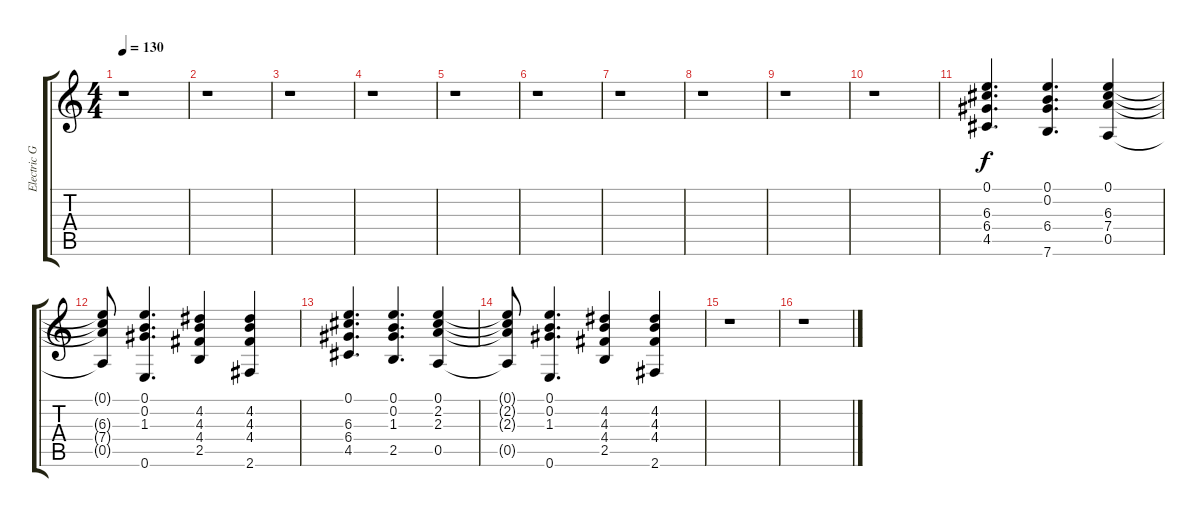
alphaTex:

\track ("Electric Guitar" "Electric G") {instrument electricguitarclean}
\staff {score tabs}
\tuning (E4 B3 G3 D3 A2 E2) {hide}
\ts (4 4)
\tempo 130
\clef g2
\ks c
r.1{dy ff} |
r.1 |
r.1 |
r.1 |
r.1 |
r.1 |
r.1 |
r.1 |
r.1 |
r.1 |
(0.1 6.3 6.4 4.5).4{d dy f} (0.1 0.2 6.4 7.6).4{d} (0.1 6.3 7.4 0.5).4 |
(0.1{t} 6.3{t} 7.4{t} 0.5{t}).8 (0.1 0.2 1.3 0.6).4{d} (4.2 4.3 4.4 2.5).4 (4.2 4.3 4.4 2.6).4 |
(0.1 6.3 6.4 4.5).4{d} (0.1 0.2 1.3 2.5).4{d} (0.1 2.2 2.3 0.5).4 |
(0.1{t} 2.2{t} 2.3{t} 0.5{t}).8 (0.1 0.2 1.3 0.6).4{d} (4.2 4.3 4.4 2.5).4 (4.2 4.3 4.4 2.6).4 |
r.1 |
r.1
